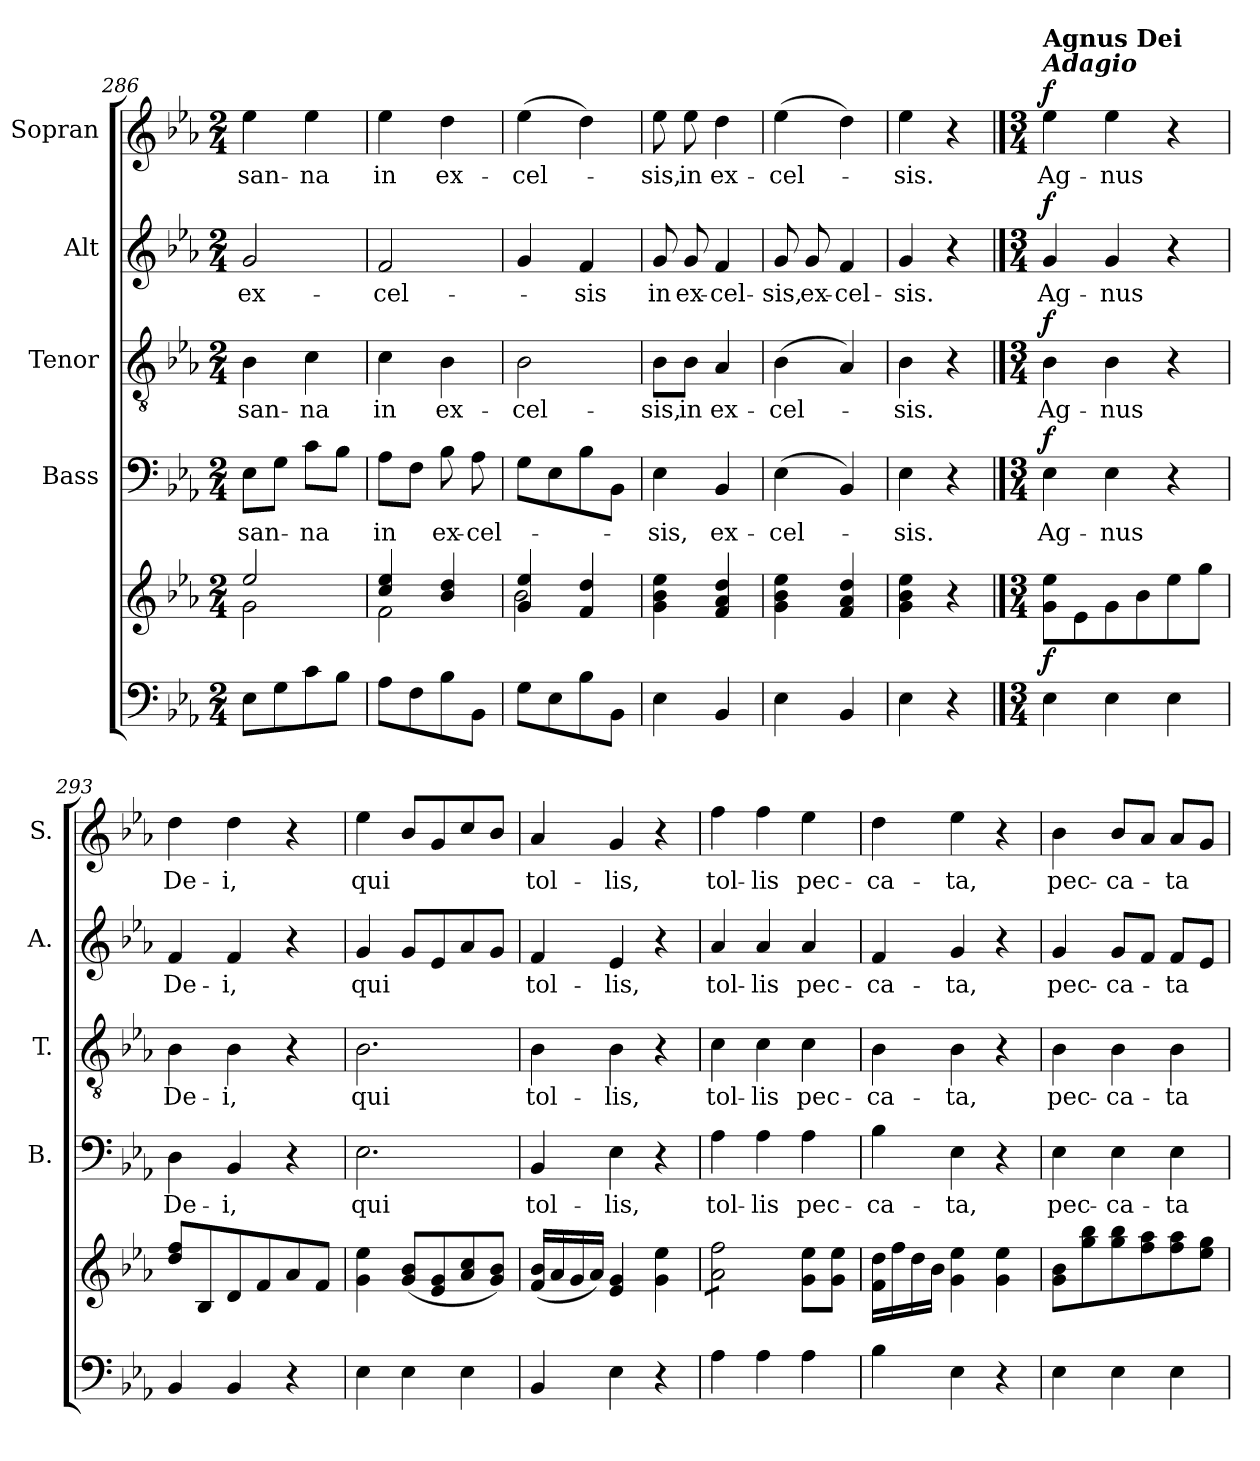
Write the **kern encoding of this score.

**kern	**kern	**dynam	**kern	**text	**dynam	**kern	**text	**dynam	**kern	**text	**dynam	**kern	**text	**dynam
*part5	*part5	*part5	*part4	*part4	*part4	*part3	*part3	*part3	*part2	*part2	*part2	*part1	*part1	*part1
*staff6	*staff5	*staff5/6	*staff4	*staff4	*staff4	*staff3	*staff3	*staff3	*staff2	*staff2	*staff2	*staff1	*staff1	*staff1
*	*	*	*I"Bass	*	*	*I"Tenor	*	*	*I"Alt	*	*	*I"Sopran	*	*
*	*	*	*I'B.	*	*	*I'T.	*	*	*I'A.	*	*	*I'S.	*	*
*clefF4	*clefG2	*	*clefF4	*	*	*clefGv2	*	*	*clefG2	*	*	*clefG2	*	*
*k[b-e-a-]	*k[b-e-a-]	*	*k[b-e-a-]	*	*	*k[b-e-a-]	*	*	*k[b-e-a-]	*	*	*k[b-e-a-]	*	*
*E-:	*E-:	*	*E-:	*	*	*E-:	*	*	*E-:	*	*	*E-:	*	*
*M2/4	*M2/4	*	*M2/4	*	*	*M2/4	*	*	*M2/4	*	*	*M2/4	*	*
=286	=286	=286	=286	=286	=286	=286	=286	=286	=286	=286	=286	=286	=286	=286
*	*^	*	*	*	*	*	*	*	*	*	*	*	*	*
!	!	!	!	!	!LO:LY:b	!	!	!LO:LY:b	!	!	!LO:LY:b	!	!	!LO:LY:b	!
8E-\L	2ee-/	2g\	.	8E-\L	-san-	.	4B-\	-san-	.	2g/	ex-	.	4ee-\	-san-	.
8G\	.	.	.	8G\J	.	.	.	.	.	.	.	.	.	.	.
!	!	!	!	!	!LO:LY:b	!	!	!LO:LY:b	!	!	!	!	!	!LO:LY:b	!
8c\	.	.	.	8c\L	-na	.	4c\	-na	.	.	.	.	4ee-\	-na	.
8B-\J	.	.	.	8B-\J	.	.	.	.	.	.	.	.	.	.	.
=287	=287	=287	=287	=287	=287	=287	=287	=287	=287	=287	=287	=287	=287	=287	=287
!	!	!	!	!	!LO:LY:b	!	!	!LO:LY:b	!	!	!LO:LY:b	!	!	!LO:LY:b	!
8A-\L	4cc/ 4ee-/	2f\	.	8A-\L	in	.	4c\	in	.	2f/	-cel-	.	4ee-\	in	.
8F\	.	.	.	8F\J	.	.	.	.	.	.	.	.	.	.	.
!	!	!	!	!	!LO:LY:b	!	!	!LO:LY:b	!	!	!	!	!	!LO:LY:b	!
8B-\	4b-/ 4dd/	.	.	8B-\	ex-	.	4B-\	ex-	.	.	.	.	4dd\	ex-	.
!	!	!	!	!	!LO:LY:b	!	!	!	!	!	!	!	!	!	!
8BB-\J	.	.	.	8A-\	-cel-	.	.	.	.	.	.	.	.	.	.
=288	=288	=288	=288	=288	=288	=288	=288	=288	=288	=288	=288	=288	=288	=288	=288
!	!	!	!	!	!	!	!	!LO:LY:b	!	!	!	!	!	!LO:LY:b	!
8G\L	4g/ 4ee-/	2b-\	.	8G\L	.	.	2B-\	-cel-	.	4g/	.	.	(>4ee-\	-cel-	.
8E-\	.	.	.	8E-\	.	.	.	.	.	.	.	.	.	.	.
!	!	!	!	!	!	!	!	!	!	!	!LO:LY:b	!	!	!	!
8B-\	4f/ 4dd/	.	.	8B-\	.	.	.	.	.	4f/	-sis	.	4dd\)	.	.
8BB-\J	.	.	.	8BB-\J	.	.	.	.	.	.	.	.	.	.	.
*	*v	*v	*	*	*	*	*	*	*	*	*	*	*	*	*
=289	=289	=289	=289	=289	=289	=289	=289	=289	=289	=289	=289	=289	=289	=289
!	!	!	!	!LO:LY:b	!	!	!LO:LY:b	!	!	!LO:LY:b	!	!	!LO:LY:b	!
4E-\	4g\ 4b-\ 4ee-\	.	4E-\	-sis,	.	8B-\L	-sis,	.	8g/	in	.	8ee-\	-sis,	.
!	!	!	!	!	!	!	!LO:LY:b	!	!	!LO:LY:b	!	!	!LO:LY:b	!
.	.	.	.	.	.	8B-\J	in	.	8g/	ex-	.	8ee-\	in	.
!	!	!	!	!LO:LY:b	!	!	!LO:LY:b	!	!	!LO:LY:b	!	!	!LO:LY:b	!
4BB-/	4f/ 4a-/ 4dd/	.	4BB-/	ex-	.	4A-/	ex-	.	4f/	-cel-	.	4dd\	ex-	.
=290	=290	=290	=290	=290	=290	=290	=290	=290	=290	=290	=290	=290	=290	=290
!	!	!	!	!LO:LY:b	!	!	!LO:LY:b	!	!	!LO:LY:b	!	!	!LO:LY:b	!
4E-\	4g\ 4b-\ 4ee-\	.	(>4E-\	-cel-	.	(>4B-\	-cel-	.	8g/	-sis,	.	(>4ee-\	-cel-	.
!	!	!	!	!	!	!	!	!	!	!LO:LY:b	!	!	!	!
.	.	.	.	.	.	.	.	.	8g/	ex-	.	.	.	.
!	!	!	!	!	!	!	!	!	!	!LO:LY:b	!	!	!	!
4BB-/	4f/ 4a-/ 4dd/	.	4BB-/)	.	.	4A-/)	.	.	4f/	-cel-	.	4dd\)	.	.
=291	=291	=291	=291	=291	=291	=291	=291	=291	=291	=291	=291	=291	=291	=291
!	!	!	!	!LO:LY:b	!	!	!LO:LY:b	!	!	!LO:LY:b	!	!	!LO:LY:b	!
4E-\	4g\ 4b-\ 4ee-\	.	4E-\	-sis.	.	4B-\	-sis.	.	4g/	-sis.	.	4ee-\	-sis.	.
4r	4r	.	4r	.	.	4r	.	.	4r	.	.	4r	.	.
!!LO:PB:g=z
==292	==292	==292	==292	==292	==292	==292	==292	==292	==292	==292	==292	==292	==292	==292
*M3/4	*M3/4	*	*M3/4	*	*	*M3/4	*	*	*M3/4	*	*	*M3/4	*	*
!	!	!	!	!	!	!	!	!	!	!	!	!LO:TX:a:Bi:t=Adagio	!	!
!	!	!	!	!	!	!	!	!	!	!	!	!LO:TX:a:B:t=Agnus Dei	!	!
!	!	!LO:DY:b	!	!LO:LY:b	!LO:DY:a	!	!LO:LY:b	!LO:DY:a	!	!LO:LY:b	!LO:DY:a	!	!LO:LY:b	!LO:DY:a
4E-\	8g\ 8ee-\L	f	4E-\	Ag-	f	4B-\	Ag-	f	4g/	Ag-	f	4ee-\	Ag-	f
.	8e-\	.	.	.	.	.	.	.	.	.	.	.	.	.
!	!	!	!	!LO:LY:b	!	!	!LO:LY:b	!	!	!LO:LY:b	!	!	!LO:LY:b	!
4E-\	8g\	.	4E-\	-nus	.	4B-\	-nus	.	4g/	-nus	.	4ee-\	-nus	.
.	8b-\	.	.	.	.	.	.	.	.	.	.	.	.	.
4E-\	8ee-\	.	4r	.	.	4r	.	.	4r	.	.	4r	.	.
.	8gg\J	.	.	.	.	.	.	.	.	.	.	.	.	.
=293	=293	=293	=293	=293	=293	=293	=293	=293	=293	=293	=293	=293	=293	=293
!	!	!	!	!LO:LY:b	!	!	!LO:LY:b	!	!	!LO:LY:b	!	!	!LO:LY:b	!
4BB-/	8dd/ 8ff/L	.	4D\	De-	.	4B-\	De-	.	4f/	De-	.	4dd\	De-	.
.	8B-/	.	.	.	.	.	.	.	.	.	.	.	.	.
!	!	!	!	!LO:LY:b	!	!	!LO:LY:b	!	!	!LO:LY:b	!	!	!LO:LY:b	!
4BB-/	8d/	.	4BB-/	-i,	.	4B-\	-i,	.	4f/	-i,	.	4dd\	-i,	.
.	8f/	.	.	.	.	.	.	.	.	.	.	.	.	.
4r	8a-/	.	4r	.	.	4r	.	.	4r	.	.	4r	.	.
.	8f/J	.	.	.	.	.	.	.	.	.	.	.	.	.
=294	=294	=294	=294	=294	=294	=294	=294	=294	=294	=294	=294	=294	=294	=294
!	!	!	!	!LO:LY:b	!	!	!LO:LY:b	!	!	!LO:LY:b	!	!	!LO:LY:b	!
4E-\	4g\ 4ee-\	.	2.E-\	qui	.	2.B-\	qui	.	4g/	qui	.	4ee-\	qui	.
4E-\	(<8g/ 8b-/L	.	.	.	.	.	.	.	8g/L	.	.	8b-/L	.	.
.	8e-/ 8g/	.	.	.	.	.	.	.	8e-/	.	.	8g/	.	.
4E-\	8a-/ 8cc/	.	.	.	.	.	.	.	8a-/	.	.	8cc/	.	.
.	8g/ 8b-/J)	.	.	.	.	.	.	.	8g/J	.	.	8b-/J	.	.
=295	=295	=295	=295	=295	=295	=295	=295	=295	=295	=295	=295	=295	=295	=295
!	!	!	!	!LO:LY:b	!	!	!LO:LY:b	!	!	!LO:LY:b	!	!	!LO:LY:b	!
4BB-/	(<16f/ 16b-/LL	.	4BB-/	tol-	.	4B-\	tol-	.	4f/	tol-	.	4a-/	tol-	.
.	16a-/	.	.	.	.	.	.	.	.	.	.	.	.	.
.	16g/	.	.	.	.	.	.	.	.	.	.	.	.	.
.	16a-/JJ)	.	.	.	.	.	.	.	.	.	.	.	.	.
!	!	!	!	!LO:LY:b	!	!	!LO:LY:b	!	!	!LO:LY:b	!	!	!LO:LY:b	!
4E-\	4e-/ 4g/	.	4E-\	-lis,	.	4B-\	-lis,	.	4e-/	-lis,	.	4g/	-lis,	.
4r	4g\ 4ee-\	.	4r	.	.	4r	.	.	4r	.	.	4r	.	.
=296	=296	=296	=296	=296	=296	=296	=296	=296	=296	=296	=296	=296	=296	=296
!	!	!	!	!LO:LY:b	!	!	!LO:LY:b	!	!	!LO:LY:b	!	!	!LO:LY:b	!
*	*tremolo	*	*	*	*	*	*	*	*	*	*	*	*	*
4A-\	8a-\ 8ff\L	.	4A-\	tol-	.	4c\	tol-	.	4a-/	tol-	.	4ff\	tol-	.
.	8a-\ 8ff\	.	.	.	.	.	.	.	.	.	.	.	.	.
!	!	!	!	!LO:LY:b	!	!	!LO:LY:b	!	!	!LO:LY:b	!	!	!LO:LY:b	!
4A-\	8a-\ 8ff\	.	4A-\	-lis	.	4c\	-lis	.	4a-/	-lis	.	4ff\	-lis	.
.	8a-\ 8ff\J	.	.	.	.	.	.	.	.	.	.	.	.	.
*	*Xtremolo	*	*	*	*	*	*	*	*	*	*	*	*	*
!	!	!	!	!LO:LY:b	!	!	!LO:LY:b	!	!	!LO:LY:b	!	!	!LO:LY:b	!
4A-\	8g\ 8ee-\L	.	4A-\	pec-	.	4c\	pec-	.	4a-/	pec-	.	4ee-\	pec-	.
.	8g\ 8ee-\J	.	.	.	.	.	.	.	.	.	.	.	.	.
!!LO:LB:g=z
=297	=297	=297	=297	=297	=297	=297	=297	=297	=297	=297	=297	=297	=297	=297
!	!	!	!	!LO:LY:b	!	!	!LO:LY:b	!	!	!LO:LY:b	!	!	!LO:LY:b	!
4B-\	16f\ 16dd\LL	.	4B-\	-ca-	.	4B-\	-ca-	.	4f/	-ca-	.	4dd\	-ca-	.
.	16ff\	.	.	.	.	.	.	.	.	.	.	.	.	.
.	16dd\	.	.	.	.	.	.	.	.	.	.	.	.	.
.	16b-\JJ	.	.	.	.	.	.	.	.	.	.	.	.	.
!	!	!	!	!LO:LY:b	!	!	!LO:LY:b	!	!	!LO:LY:b	!	!	!LO:LY:b	!
4E-\	4g\ 4ee-\	.	4E-\	-ta,	.	4B-\	-ta,	.	4g/	-ta,	.	4ee-\	-ta,	.
4r	4g\ 4ee-\	.	4r	.	.	4r	.	.	4r	.	.	4r	.	.
=298	=298	=298	=298	=298	=298	=298	=298	=298	=298	=298	=298	=298	=298	=298
!	!	!	!	!LO:LY:b	!	!	!LO:LY:b	!	!	!LO:LY:b	!	!	!LO:LY:b	!
4E-\	8g\ 8b-\L	.	4E-\	pec-	.	4B-\	pec-	.	4g/	pec-	.	4b-\	pec-	.
.	8gg\ 8bb-\	.	.	.	.	.	.	.	.	.	.	.	.	.
!	!	!	!	!LO:LY:b	!	!	!LO:LY:b	!	!	!LO:LY:b	!	!	!LO:LY:b	!
4E-\	8gg\ 8bb-\	.	4E-\	-ca-	.	4B-\	-ca-	.	8g/L	-ca-	.	8b-/L	-ca-	.
.	8ff\ 8aa-\	.	.	.	.	.	.	.	8f/J	.	.	8a-/J	.	.
!	!	!	!	!LO:LY:b	!	!	!LO:LY:b	!	!	!LO:LY:b	!	!	!LO:LY:b	!
4E-\	8ff\ 8aa-\	.	4E-\	-ta	.	4B-\	-ta	.	8f/L	-ta	.	8a-/L	-ta	.
.	8ee-\ 8gg\J	.	.	.	.	.	.	.	8e-/J	.	.	8g/J	.	.
=	=	=	=	=	=	=	=	=	=	=	=	=	=	=
*-	*-	*-	*-	*-	*-	*-	*-	*-	*-	*-	*-	*-	*-	*-
